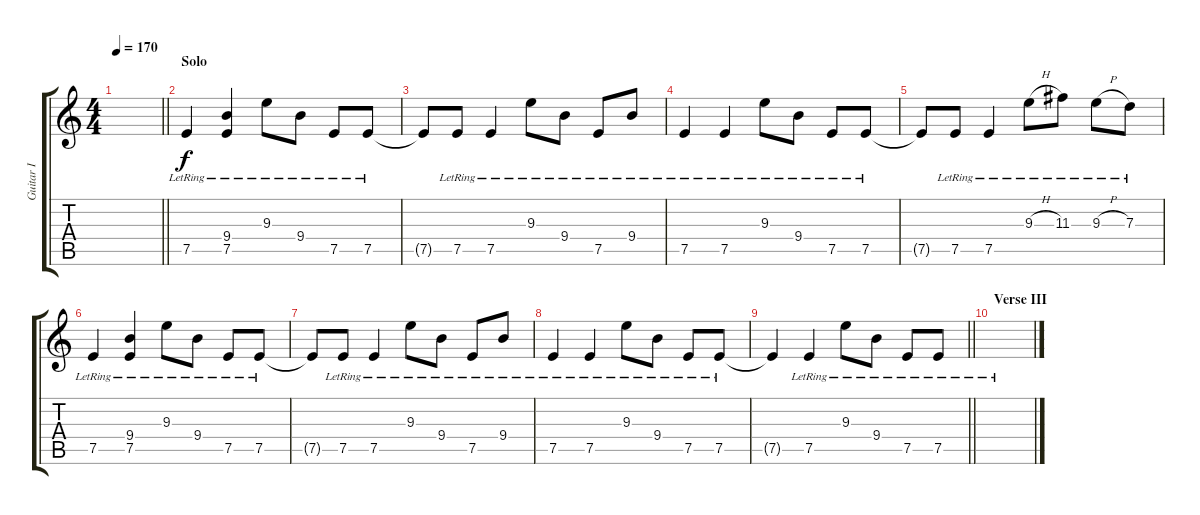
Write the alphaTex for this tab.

\track ("Guitar I" "Guitar I") {instrument electricguitarclean}
\staff {score tabs}
\tuning (E4 B3 G3 D3 A2 D2) {hide}
\ts (4 4)
\tempo 170
\clef g2
\barLineRight lightlight
\ks c
|
\section ("" "Solo")
7.5{lr}.4{volume 10} (9.4{lr} 7.5{lr}).4 9.3{lr}.8 9.4{lr}.8 7.5{lr}.8 7.5{lr}.8 |
7.5{t}.8 7.5{lr}.8 7.5{lr}.4 9.3{lr}.8 9.4{lr}.8 7.5{lr}.8 9.4{lr}.8 |
7.5{lr}.4 7.5{lr}.4 9.3{lr}.8 9.4{lr}.8 7.5{lr}.8 7.5{lr}.8 |
7.5{t}.8 7.5{lr}.8 7.5{lr}.4 9.3{h lr}.8 11.3{lr}.8 9.3{h lr}.8 7.3{lr}.8 |
7.5{lr}.4 (9.4{lr} 7.5{lr}).4 9.3{lr}.8 9.4{lr}.8 7.5{lr}.8 7.5{lr}.8 |
7.5{t}.8 7.5{lr}.8 7.5{lr}.4 9.3{lr}.8 9.4{lr}.8 7.5{lr}.8 9.4{lr}.8 |
7.5{lr}.4 7.5{lr}.4 9.3{lr}.8 9.4{lr}.8 7.5{lr}.8 7.5{lr}.8 |
\barLineRight lightlight
7.5{t}.4 7.5{lr}.4 9.3{lr}.8 9.4{lr}.8 7.5{lr}.8 7.5{lr}.8 |
\section ("" "Verse III")
